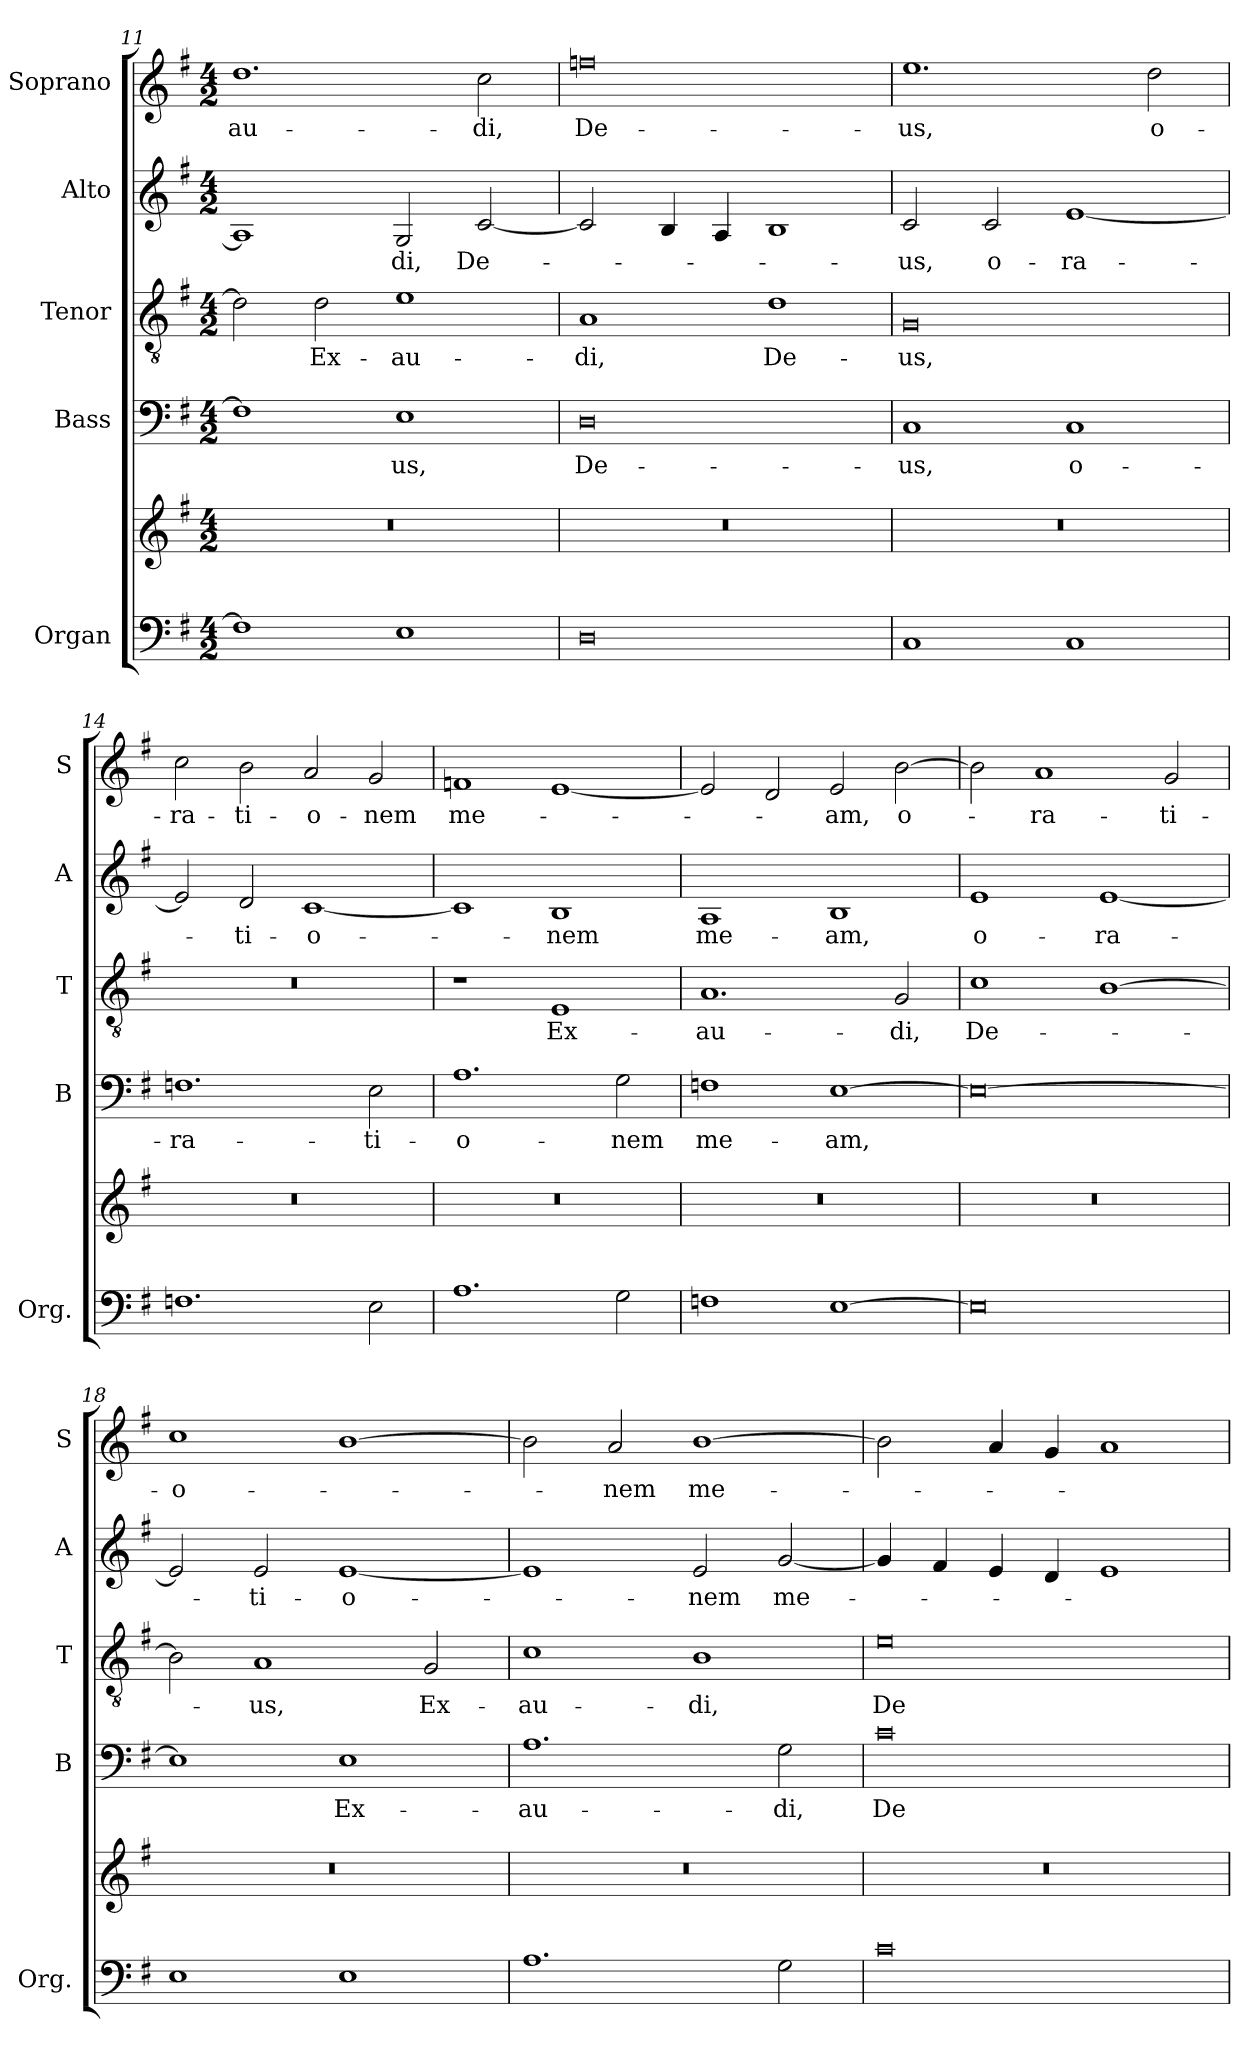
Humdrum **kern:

**kern	**kern	**kern	**text	**kern	**text	**kern	**text	**kern	**text
*part5	*part5	*part4	*part4	*part3	*part3	*part2	*part2	*part1	*part1
*staff6	*staff5	*staff4	*staff4	*staff3	*staff3	*staff2	*staff2	*staff1	*staff1
*I"Organ	*	*I"Bass	*	*I"Tenor	*	*I"Alto	*	*I"Soprano	*
*I'Org.	*	*I'B	*	*I'T	*	*I'A	*	*I'S	*
*clefF4	*clefG2	*clefF4	*	*clefGv2	*	*clefG2	*	*clefG2	*
*k[f#]	*k[f#]	*k[f#]	*	*k[f#]	*	*k[f#]	*	*k[f#]	*
*G:	*G:	*G:	*	*G:	*	*G:	*	*G:	*
*M4/2	*M4/2	*M4/2	*	*M4/2	*	*M4/2	*	*M4/2	*
=11	=11	=11	=11	=11	=11	=11	=11	=11	=11
!	!	!	!	!	!	!	!	!	!LO:LY:b
1F]	0r	1F]	.	2d\]	.	1A]	.	1.dd	-au-
!	!	!	!	!	!LO:LY:b	!	!	!	!
.	.	.	.	2d\	Ex-	.	.	.	.
!	!	!	!LO:LY:b	!	!LO:LY:b	!	!LO:LY:b	!	!
1E	.	1E	-us,	1e	-au-	2G/	-di,	.	.
!	!	!	!	!	!	!	!LO:LY:b	!	!LO:LY:b
.	.	.	.	.	.	[2c/	De-	2cc\	-di,
!!LO:LB:g=z
=12	=12	=12	=12	=12	=12	=12	=12	=12	=12
!	!	!	!LO:LY:b	!	!LO:LY:b	!	!	!	!LO:LY:b
0D	0r	0D	De-	1A	-di,	2c/]	.	0ffn	De-
.	.	.	.	.	.	4B/	.	.	.
.	.	.	.	.	.	4A/	.	.	.
!	!	!	!	!	!LO:LY:b	!	!	!	!
.	.	.	.	1d	De-	1B	.	.	.
=13	=13	=13	=13	=13	=13	=13	=13	=13	=13
!	!	!	!LO:LY:b	!	!LO:LY:b	!	!LO:LY:b	!	!LO:LY:b
1C	0r	1C	-us,	0G	-us,	2c/	-us,	1.ee	-us,
!	!	!	!	!	!	!	!LO:LY:b	!	!
.	.	.	.	.	.	2c/	o-	.	.
!	!	!	!LO:LY:b	!	!	!	!LO:LY:b	!	!
1C	.	1C	o-	.	.	[1e	-ra-	.	.
!	!	!	!	!	!	!	!	!	!LO:LY:b
.	.	.	.	.	.	.	.	2dd\	o-
=14	=14	=14	=14	=14	=14	=14	=14	=14	=14
!	!	!	!LO:LY:b	!	!	!	!	!	!LO:LY:b
1.Fn	0r	1.Fn	-ra-	0r	.	2e/]	.	2cc\	-ra-
!	!	!	!	!	!	!	!LO:LY:b	!	!LO:LY:b
.	.	.	.	.	.	2d/	-ti-	2b\	-ti-
!	!	!	!	!	!	!	!LO:LY:b	!	!LO:LY:b
.	.	.	.	.	.	[1c	-o-	2a/	-o-
!	!	!	!LO:LY:b	!	!	!	!	!	!LO:LY:b
2E\	.	2E\	-ti-	.	.	.	.	2g/	-nem
=15	=15	=15	=15	=15	=15	=15	=15	=15	=15
!	!	!	!LO:LY:b	!	!	!	!	!	!LO:LY:b
1.A	0r	1.A	-o-	1r	.	1c]	.	1fn	me-
!	!	!	!	!	!LO:LY:b	!	!LO:LY:b	!	!
.	.	.	.	1E	Ex-	1B	-nem	[1e	.
!	!	!	!LO:LY:b	!	!	!	!	!	!
2G\	.	2G\	-nem	.	.	.	.	.	.
=16	=16	=16	=16	=16	=16	=16	=16	=16	=16
!	!	!	!LO:LY:b	!	!LO:LY:b	!	!LO:LY:b	!	!
1Fn	0r	1Fn	me-	1.A	-au-	1A	me-	2e/]	.
.	.	.	.	.	.	.	.	2d/	.
!	!	!	!LO:LY:b	!	!	!	!LO:LY:b	!	!LO:LY:b
[1E	.	[1E	-am,	.	.	1B	-am,	2e/	-am,
!	!	!	!	!	!LO:LY:b	!	!	!	!LO:LY:b
.	.	.	.	2G/	-di,	.	.	[2b\	o-
!!LO:PB:g=z
=17	=17	=17	=17	=17	=17	=17	=17	=17	=17
!	!	!	!	!	!LO:LY:b	!	!LO:LY:b	!	!
0E]	0r	0E_	.	1c	De-	1e	o-	2b\]	.
!	!	!	!	!	!	!	!	!	!LO:LY:b
.	.	.	.	.	.	.	.	1a	-ra-
!	!	!	!	!	!	!	!LO:LY:b	!	!
.	.	.	.	[1B	.	[1e	-ra-	.	.
!	!	!	!	!	!	!	!	!	!LO:LY:b
.	.	.	.	.	.	.	.	2g/	-ti-
=18	=18	=18	=18	=18	=18	=18	=18	=18	=18
!	!	!	!	!	!	!	!	!	!LO:LY:b
1E	0r	1E]	.	2B\]	.	2e/]	.	1cc	-o-
!	!	!	!	!	!LO:LY:b	!	!LO:LY:b	!	!
.	.	.	.	1A	-us,	2e/	-ti-	.	.
!	!	!	!LO:LY:b	!	!	!	!LO:LY:b	!	!
1E	.	1E	Ex-	.	.	[1e	-o-	[1b	.
!	!	!	!	!	!LO:LY:b	!	!	!	!
.	.	.	.	2G/	Ex-	.	.	.	.
=19	=19	=19	=19	=19	=19	=19	=19	=19	=19
!	!	!	!LO:LY:b	!	!LO:LY:b	!	!	!	!
1.A	0r	1.A	-au-	1c	-au-	1e]	.	2b\]	.
!	!	!	!	!	!	!	!	!	!LO:LY:b
.	.	.	.	.	.	.	.	2a/	-nem
!	!	!	!	!	!LO:LY:b	!	!LO:LY:b	!	!LO:LY:b
.	.	.	.	1B	-di,	2e/	-nem	[1b	me-
!	!	!	!LO:LY:b	!	!	!	!LO:LY:b	!	!
2G\	.	2G\	-di,	.	.	[2g/	me-	.	.
=20	=20	=20	=20	=20	=20	=20	=20	=20	=20
!	!	!	!LO:LY:b	!	!LO:LY:b	!	!	!	!
0c	0r	0c	De-	0e	De-	4g/]	.	2b\]	.
.	.	.	.	.	.	4f#/	.	.	.
.	.	.	.	.	.	4e/	.	4a/	.
.	.	.	.	.	.	4d/	.	4g/	.
.	.	.	.	.	.	1e	.	1a	.
=	=	=	=	=	=	=	=	=	=
*-	*-	*-	*-	*-	*-	*-	*-	*-	*-
